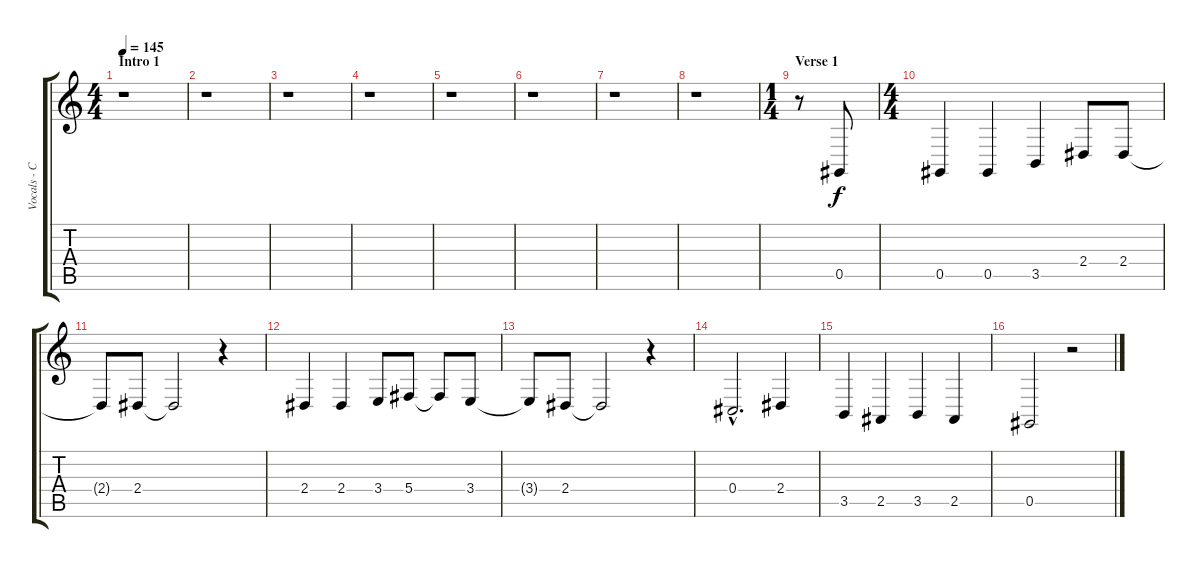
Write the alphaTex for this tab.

\track ("Vocals - Chris Bay" "Vocals - C") {instrument trumpet}
\staff {score tabs}
\tuning (Eb4 Bb3 Gb3 Db3 Ab2 Eb2) {hide}
\ts (4 4)
\section ("" "Intro 1")
\tempo 145
\clef g2
\ks c
r.1{dy f instrument trumpet} |
r.1 |
r.1 |
r.1 |
r.1 |
r.1 |
r.1 |
r.1 |
\ts (1 4)
\section ("" "Verse 1")
r.8 0.5.8 |
\ts (4 4)
0.5.4 0.5.4 3.5.4 2.4.8 2.4.8 |
2.4{t}.8 2.4.8 2.4{t}.2 r.4 |
2.4.4 2.4.4 3.4.8 5.4.8 5.4{t}.8 3.4.8 |
3.4{t}.8 2.4.8 2.4{t}.2 r.4 |
0.4{hac}.2{d} 2.4.4 |
3.5.4 2.5.4 3.5.4 2.5.4 |
0.5.2 r.2
